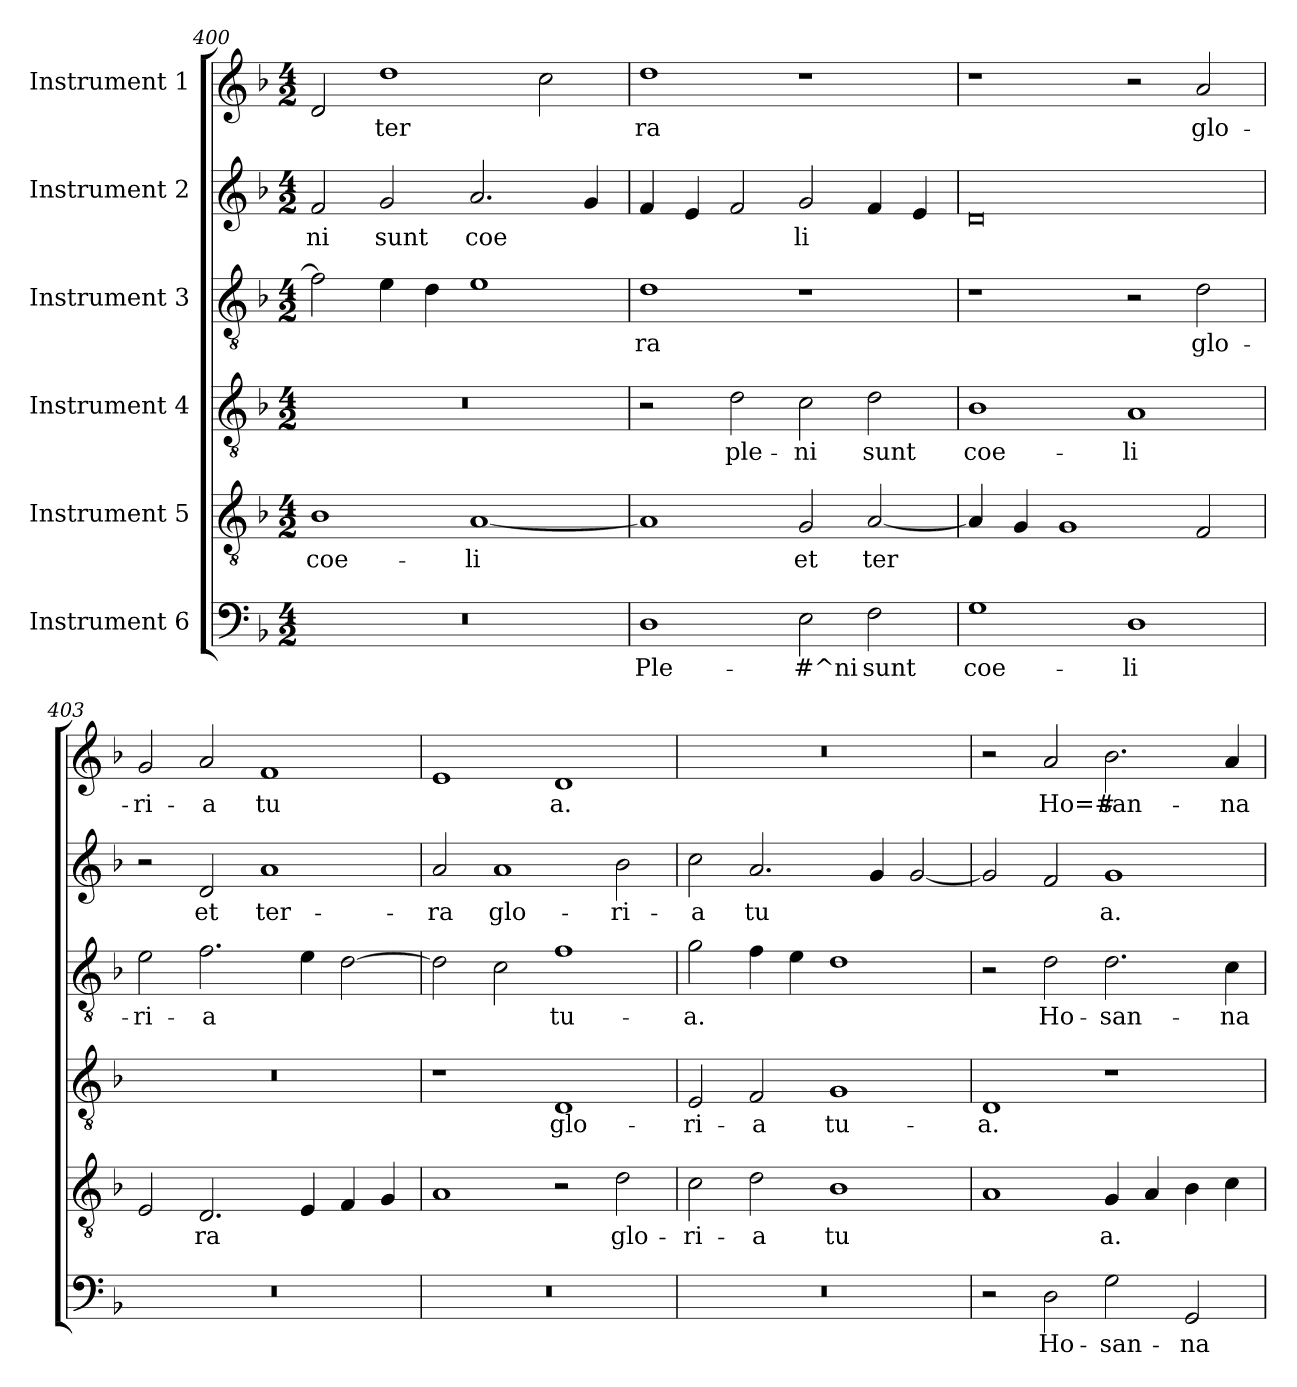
**kern	**text	**kern	**text	**kern	**text	**kern	**text	**kern	**text	**kern	**text
*part6	*part6	*part5	*part5	*part4	*part4	*part3	*part3	*part2	*part2	*part1	*part1
*staff6	*staff6	*staff5	*staff5	*staff4	*staff4	*staff3	*staff3	*staff2	*staff2	*staff1	*staff1
*I"Instrument 6	*	*I"Instrument 5	*	*I"Instrument 4	*	*I"Instrument 3	*	*I"Instrument 2	*	*I"Instrument 1	*
*clefF4	*	*clefGv2	*	*clefGv2	*	*clefGv2	*	*clefG2	*	*clefG2	*
*k[b-]	*	*k[b-]	*	*k[b-]	*	*k[b-]	*	*k[b-]	*	*k[b-]	*
*F:	*	*F:	*	*F:	*	*F:	*	*F:	*	*F:	*
*M4/2	*	*M4/2	*	*M4/2	*	*M4/2	*	*M4/2	*	*M4/2	*
=400	=400	=400	=400	=400	=400	=400	=400	=400	=400	=400	=400
!	!	!	!LO:LY:b:cj	!	!	!	!LO:LY:b:cj	!	!LO:LY:b:cj	!	!LO:LY:b:cj
0r	.	1B-	coe-	0r	.	2f\]	--	2f/	-ni	2d/	.
!	!	!	!	!	!	!	!LO:LY:b:cj	!	!LO:LY:b:cj	!	!LO:LY:b:cj
.	.	.	.	.	.	4e\	--	2g/	sunt	1dd	ter-
!	!	!	!	!	!	!	!LO:LY:b:cj	!	!	!	!
.	.	.	.	.	.	4d\	--	.	.	.	.
!	!	!	!LO:LY:b:cj	!	!	!	!LO:LY:b:cj	!	!LO:LY:b:cj	!	!
.	.	[<1A	-li	.	.	1e	--	2.a/	coe-	.	.
!	!	!	!	!	!	!	!	!	!	!	!LO:LY:b:cj
.	.	.	.	.	.	.	.	.	.	2cc\	--
!	!	!	!	!	!	!	!	!	!LO:LY:b:cj	!	!
.	.	.	.	.	.	.	.	4g/	--	.	.
=401	=401	=401	=401	=401	=401	=401	=401	=401	=401	=401	=401
!	!LO:LY:b:cj	!	!LO:LY:b:cj	!	!	!	!LO:LY:b:cj	!	!LO:LY:b:cj	!	!LO:LY:b:cj
1D	Ple-	1A]	.	2r	.	1d	-ra	4f/	--	1dd	-ra
!	!	!	!	!	!	!	!	!	!LO:LY:b:cj	!	!
.	.	.	.	.	.	.	.	4e/	--	.	.
!	!	!	!	!	!LO:LY:b:cj	!	!	!	!LO:LY:b:cj	!	!
.	.	.	.	2d\	ple-	.	.	2f/	--	.	.
!	!LO:LY:b:cj	!	!LO:LY:b:cj	!	!LO:LY:b:cj	!	!	!	!LO:LY:b:cj	!	!
2E\	-#^ni	2G/	et	2c\	-ni	1r	.	2g/	-li	1r	.
!	!LO:LY:b:cj	!	!LO:LY:b:cj	!	!LO:LY:b:cj	!	!	!	!LO:LY:b:cj	!	!
2F\	sunt	[<2A/	ter-	2d\	sunt	.	.	4f/	.	.	.
!	!	!	!	!	!	!	!	!	!LO:LY:b:cj	!	!
.	.	.	.	.	.	.	.	4e/	.	.	.
=402	=402	=402	=402	=402	=402	=402	=402	=402	=402	=402	=402
!	!LO:LY:b:cj	!	!LO:LY:b:cj	!	!LO:LY:b:cj	!	!	!	!LO:LY:b:cj	!	!
1G	coe-	4A/]	--	1B-	coe-	1r	.	0d	.	1r	.
!	!	!	!LO:LY:b:cj	!	!	!	!	!	!	!	!
.	.	4G/	--	.	.	.	.	.	.	.	.
!	!	!	!LO:LY:b:cj	!	!	!	!	!	!	!	!
.	.	1G	--	.	.	.	.	.	.	.	.
!	!LO:LY:b:cj	!	!	!	!LO:LY:b:cj	!	!	!	!	!	!
1D	-li	.	.	1A	-li	2r	.	.	.	2r	.
!	!	!	!LO:LY:b:cj	!	!	!	!LO:LY:b:cj	!	!	!	!LO:LY:b:cj
.	.	2F/	--	.	.	2d\	glo-	.	.	2a/	glo-
!!LO:PB:g=z
=403	=403	=403	=403	=403	=403	=403	=403	=403	=403	=403	=403
!	!	!	!LO:LY:b:cj	!	!	!	!LO:LY:b:cj	!	!	!	!LO:LY:b:cj
0r	.	2E/	--	0r	.	2e\	-ri-	2r	.	2g/	-ri-
!	!	!	!LO:LY:b:cj	!	!	!	!LO:LY:b:cj	!	!LO:LY:b:cj	!	!LO:LY:b:cj
.	.	2.D/	-ra	.	.	2.f\	-a	2d/	et	2a/	-a
!	!	!	!	!	!	!	!	!	!LO:LY:b:cj	!	!LO:LY:b:cj
.	.	.	.	.	.	.	.	1a	ter-	1f	tu-
!	!	!	!LO:LY:b:cj	!	!	!	!LO:LY:b:cj	!	!	!	!
.	.	4E/	.	.	.	4e\	.	.	.	.	.
!	!	!	!LO:LY:b:cj	!	!	!	!LO:LY:b:cj	!	!	!	!
.	.	4F/	.	.	.	[>2d\	.	.	.	.	.
!	!	!	!LO:LY:b:cj	!	!	!	!	!	!	!	!
.	.	4G/	.	.	.	.	.	.	.	.	.
=404	=404	=404	=404	=404	=404	=404	=404	=404	=404	=404	=404
!	!	!	!LO:LY:b:cj	!	!	!	!LO:LY:b:cj	!	!LO:LY:b:cj	!	!LO:LY:b:cj
0r	.	1A	.	1r	.	2d\]	.	2a/	-ra	1e	--
!	!	!	!	!	!	!	!LO:LY:b:cj	!	!LO:LY:b:cj	!	!
.	.	.	.	.	.	2c\	.	1a	glo-	.	.
!	!	!	!	!	!LO:LY:b:cj	!	!LO:LY:b:cj	!	!	!	!LO:LY:b:cj
.	.	2r	.	1D	glo-	1f	tu-	.	.	1d	-a.
!	!	!	!LO:LY:b:cj	!	!	!	!	!	!LO:LY:b:cj	!	!
.	.	2d\	glo-	.	.	.	.	2b-\	-ri-	.	.
=405	=405	=405	=405	=405	=405	=405	=405	=405	=405	=405	=405
!	!	!	!LO:LY:b:cj	!	!LO:LY:b:cj	!	!LO:LY:b:cj	!	!LO:LY:b:cj	!	!
0r	.	2c\	-ri-	2E/	-ri-	2g\	-a.	2cc\	-a	0r	.
!	!	!	!LO:LY:b:cj	!	!LO:LY:b:cj	!	!LO:LY:b:cj	!	!LO:LY:b:cj	!	!
.	.	2d\	-a	2F/	-a	4f\	.	2.a/	tu-	.	.
!	!	!	!	!	!	!	!LO:LY:b:cj	!	!	!	!
.	.	.	.	.	.	4e\	.	.	.	.	.
!	!	!	!LO:LY:b:cj	!	!LO:LY:b:cj	!	!LO:LY:b:cj	!	!	!	!
.	.	1B-	tu-	1G	tu-	1d	.	.	.	.	.
!	!	!	!	!	!	!	!	!	!LO:LY:b:cj	!	!
.	.	.	.	.	.	.	.	4g/	--	.	.
!	!	!	!	!	!	!	!	!	!LO:LY:b:cj	!	!
.	.	.	.	.	.	.	.	[<2g/	--	.	.
=406	=406	=406	=406	=406	=406	=406	=406	=406	=406	=406	=406
!	!	!	!LO:LY:b:cj	!	!LO:LY:b:cj	!	!	!	!LO:LY:b:cj	!	!
2r	.	1A	--	1D	-a.	2r	.	2g/]	--	2r	.
!	!LO:LY:b:cj	!	!	!	!	!	!LO:LY:b:cj	!	!LO:LY:b:cj	!	!LO:LY:b:cj
2D\	Ho-	.	.	.	.	2d\	Ho-	2f/	--	2a/	Ho=#
!	!LO:LY:b:cj	!	!LO:LY:b:cj	!	!	!	!LO:LY:b:cj	!	!LO:LY:b:cj	!	!LO:LY:b:cj
2G\	-san-	4G/	-a.	1r	.	2.d\	-san-	1g	-a.	2.b-\	san-
!	!	!	!LO:LY:b:cj	!	!	!	!	!	!	!	!
.	.	4A/	.	.	.	.	.	.	.	.	.
!	!LO:LY:b:cj	!	!LO:LY:b:cj	!	!	!	!	!	!	!	!
2GG/	-na	4B-\	.	.	.	.	.	.	.	.	.
!	!	!	!LO:LY:b:cj	!	!	!	!LO:LY:b:cj	!	!	!	!LO:LY:b:cj
.	.	4c\	.	.	.	4c\	-na	.	.	4a/	-na
=	=	=	=	=	=	=	=	=	=	=	=
*-	*-	*-	*-	*-	*-	*-	*-	*-	*-	*-	*-
